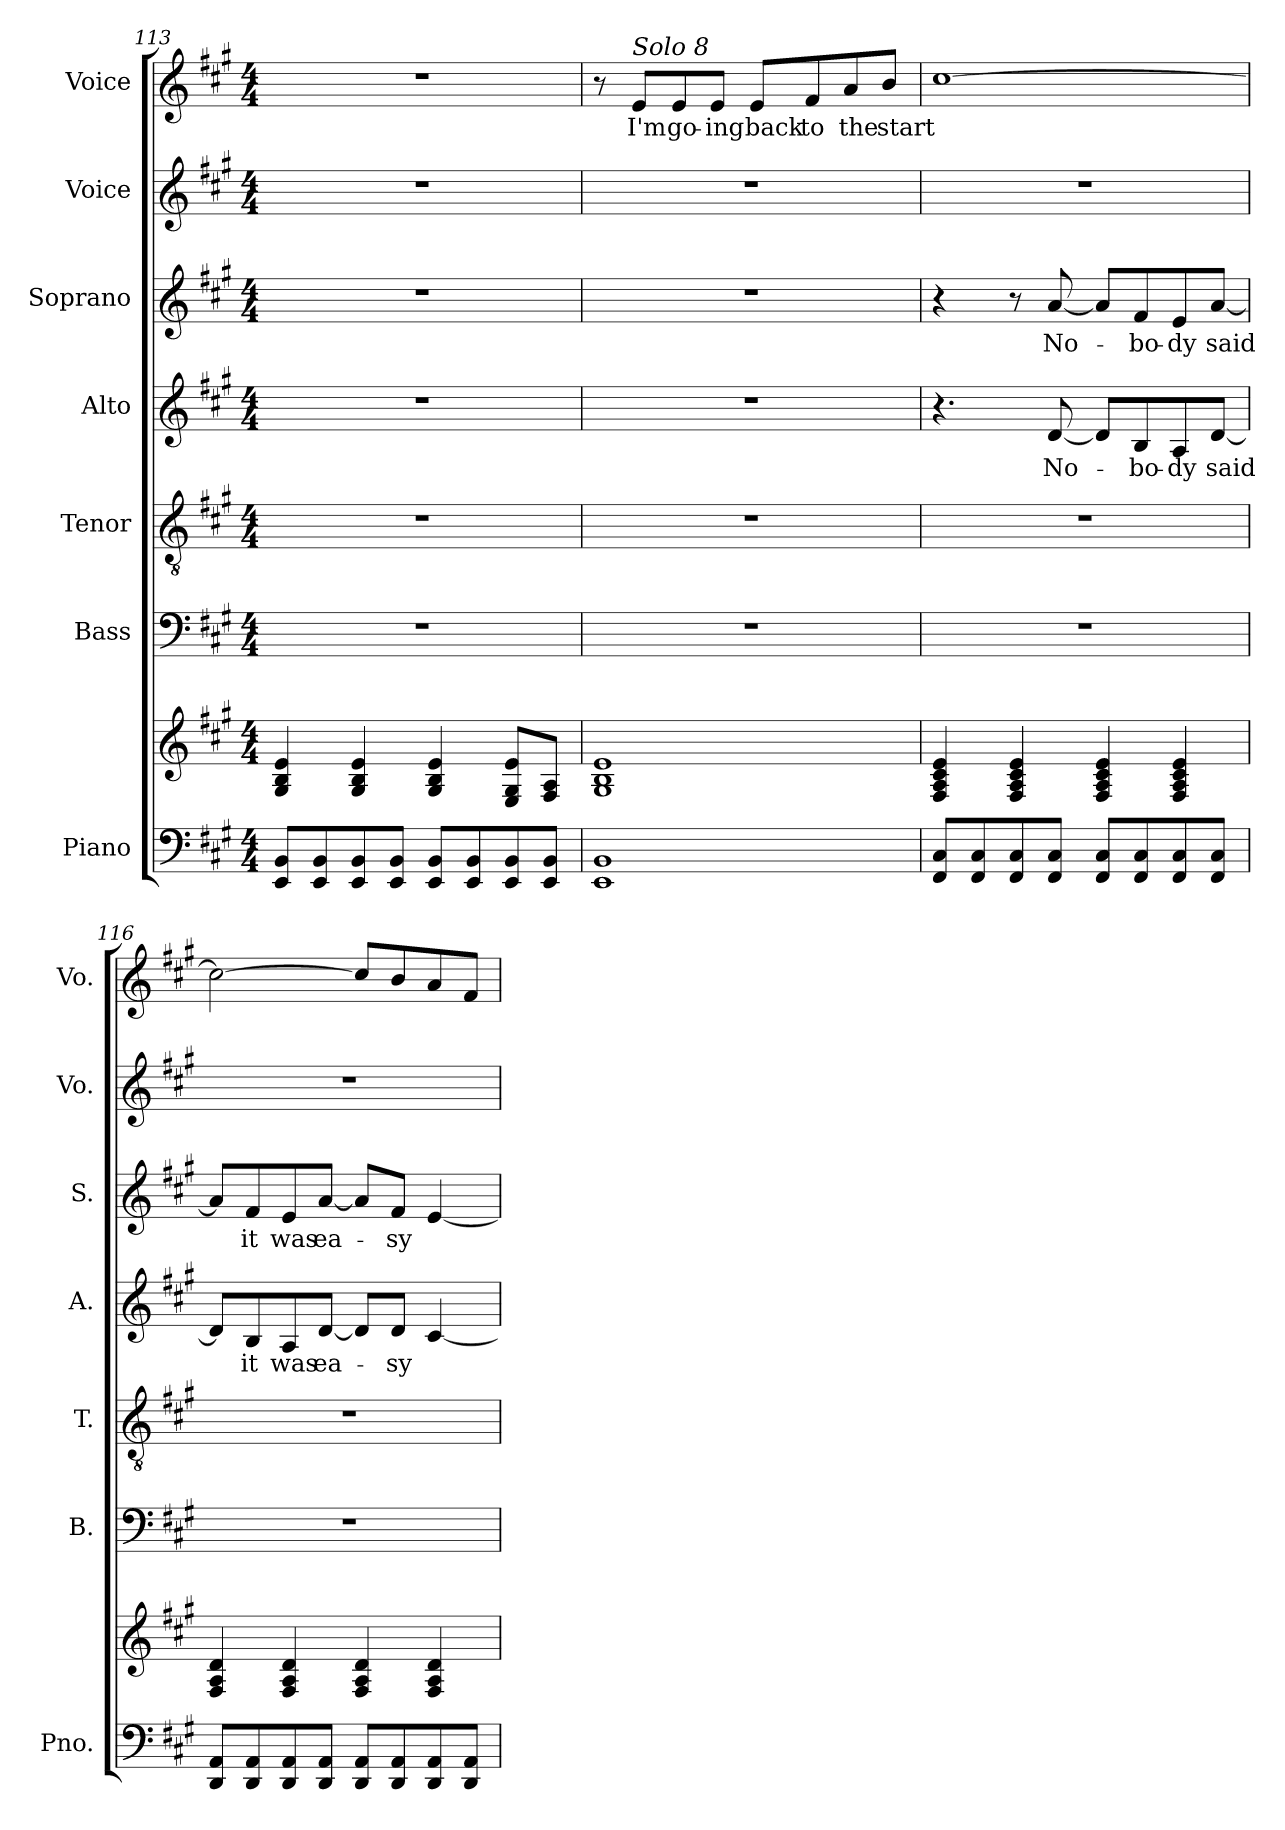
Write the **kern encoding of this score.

**kern	**kern	**kern	**kern	**kern	**text	**kern	**text	**kern	**kern	**text
*part7	*part7	*part6	*part5	*part4	*part4	*part3	*part3	*part2	*part1	*part1
*staff8	*staff7	*staff6	*staff5	*staff4	*staff4	*staff3	*staff3	*staff2	*staff1	*staff1
*I"Piano	*	*I"Bass	*I"Tenor	*I"Alto	*	*I"Soprano	*	*I"Voice	*I"Voice	*
*I'Pno.	*	*I'B.	*I'T.	*I'A.	*	*I'S.	*	*I'Vo.	*I'Vo.	*
*clefF4	*clefG2	*clefF4	*clefGv2	*clefG2	*	*clefG2	*	*clefG2	*clefG2	*
*k[f#c#g#]	*k[f#c#g#]	*k[f#c#g#]	*k[f#c#g#]	*k[f#c#g#]	*	*k[f#c#g#]	*	*k[f#c#g#]	*k[f#c#g#]	*
*M4/4	*M4/4	*M4/4	*M4/4	*M4/4	*	*M4/4	*	*M4/4	*M4/4	*
=113	=113	=113	=113	=113	=113	=113	=113	=113	=113	=113
8EE/ 8BB/L	4G#/ 4B/ 4e/	1r	1r	1r	.	1r	.	1r	1r	.
8EE/ 8BB/	.	.	.	.	.	.	.	.	.	.
8EE/ 8BB/	4G#/ 4B/ 4e/	.	.	.	.	.	.	.	.	.
8EE/ 8BB/J	.	.	.	.	.	.	.	.	.	.
8EE/ 8BB/L	4G#/ 4B/ 4e/	.	.	.	.	.	.	.	.	.
8EE/ 8BB/	.	.	.	.	.	.	.	.	.	.
8EE/ 8BB/	8E/ 8G#/ 8e/L	.	.	.	.	.	.	.	.	.
8EE/ 8BB/J	8F#/ 8A/J	.	.	.	.	.	.	.	.	.
=114	=114	=114	=114	=114	=114	=114	=114	=114	=114	=114
1EE 1BB	1G# 1B 1e	1r	1r	1r	.	1r	.	1r	8r	.
!	!	!	!	!	!	!	!	!	!LO:TX:a:i:t=Solo 8	!
.	.	.	.	.	.	.	.	.	8e/L	I'm
.	.	.	.	.	.	.	.	.	8e/	go-
.	.	.	.	.	.	.	.	.	8e/J	-ing
.	.	.	.	.	.	.	.	.	8e/L	back
.	.	.	.	.	.	.	.	.	8f#/	to
.	.	.	.	.	.	.	.	.	8a/	the
.	.	.	.	.	.	.	.	.	8b/J	start
!!LO:PB:g=z
=115	=115	=115	=115	=115	=115	=115	=115	=115	=115	=115
8FF#/ 8C#/L	4F#/ 4A/ 4c#/ 4e/	1r	1r	4.r	.	4r	.	1r	[1cc#	.
8FF#/ 8C#/	.	.	.	.	.	.	.	.	.	.
8FF#/ 8C#/	4F#/ 4A/ 4c#/ 4e/	.	.	.	.	8r	.	.	.	.
8FF#/ 8C#/J	.	.	.	[8d/	No-	[8a/	No-	.	.	.
8FF#/ 8C#/L	4F#/ 4A/ 4c#/ 4e/	.	.	8d/L]	.	8a/L]	.	.	.	.
8FF#/ 8C#/	.	.	.	8B/	-bo-	8f#/	-bo-	.	.	.
8FF#/ 8C#/	4F#/ 4A/ 4c#/ 4e/	.	.	8A/	-dy	8e/	-dy	.	.	.
8FF#/ 8C#/J	.	.	.	[8d/J	said	[8a/J	said	.	.	.
=116	=116	=116	=116	=116	=116	=116	=116	=116	=116	=116
8DD/ 8AA/L	4F#/ 4A/ 4d/	1r	1r	8d/L]	.	8a/L]	.	1r	2cc#\_	.
8DD/ 8AA/	.	.	.	8B/	it	8f#/	it	.	.	.
8DD/ 8AA/	4F#/ 4A/ 4d/	.	.	8A/	was	8e/	was	.	.	.
8DD/ 8AA/J	.	.	.	[8d/J	ea-	[8a/J	ea-	.	.	.
8DD/ 8AA/L	4F#/ 4A/ 4d/	.	.	8d/L]	.	8a/L]	.	.	8cc#/L]	.
8DD/ 8AA/	.	.	.	8d/J	-sy	8f#/J	-sy	.	8b/	.
8DD/ 8AA/	4F#/ 4A/ 4d/	.	.	[4c#/	.	[4e/	.	.	8a/	.
8DD/ 8AA/J	.	.	.	.	.	.	.	.	8f#/J	.
=	=	=	=	=	=	=	=	=	=	=
*-	*-	*-	*-	*-	*-	*-	*-	*-	*-	*-
